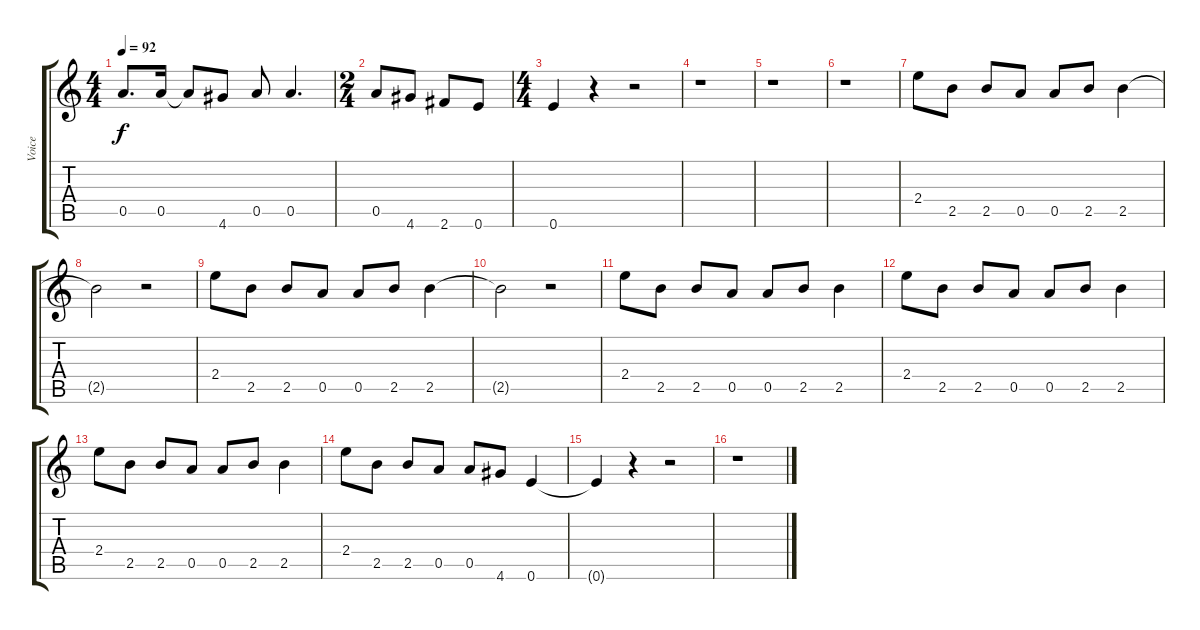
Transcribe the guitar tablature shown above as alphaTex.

\track ("Voice" "Voice") {instrument distortionguitar}
\staff {score tabs}
\tuning (E5 B4 G4 D4 A3 E3) {hide}
\ts (4 4)
\tempo 92
\clef g2
\ks c
0.5.8{d dy f} 0.5.16 0.5{t}.8 4.6.8 0.5.8 0.5.4{d} |
\ts (2 4)
0.5.8 4.6.8 2.6.8 0.6.8 |
\ts (4 4)
0.6.4 r.4 r.2 |
r.1 |
r.1 |
r.1 |
2.4.8 2.5.8 2.5.8 0.5.8 0.5.8 2.5.8 2.5.4 |
2.5{t}.2 r.2 |
2.4.8 2.5.8 2.5.8 0.5.8 0.5.8 2.5.8 2.5.4 |
2.5{t}.2 r.2 |
2.4.8 2.5.8 2.5.8 0.5.8 0.5.8 2.5.8 2.5.4 |
2.4.8 2.5.8 2.5.8 0.5.8 0.5.8 2.5.8 2.5.4 |
2.4.8 2.5.8 2.5.8 0.5.8 0.5.8 2.5.8 2.5.4 |
2.4.8 2.5.8 2.5.8 0.5.8 0.5.8 4.6.8 0.6.4 |
0.6{t}.4 r.4 r.2 |
r.1
